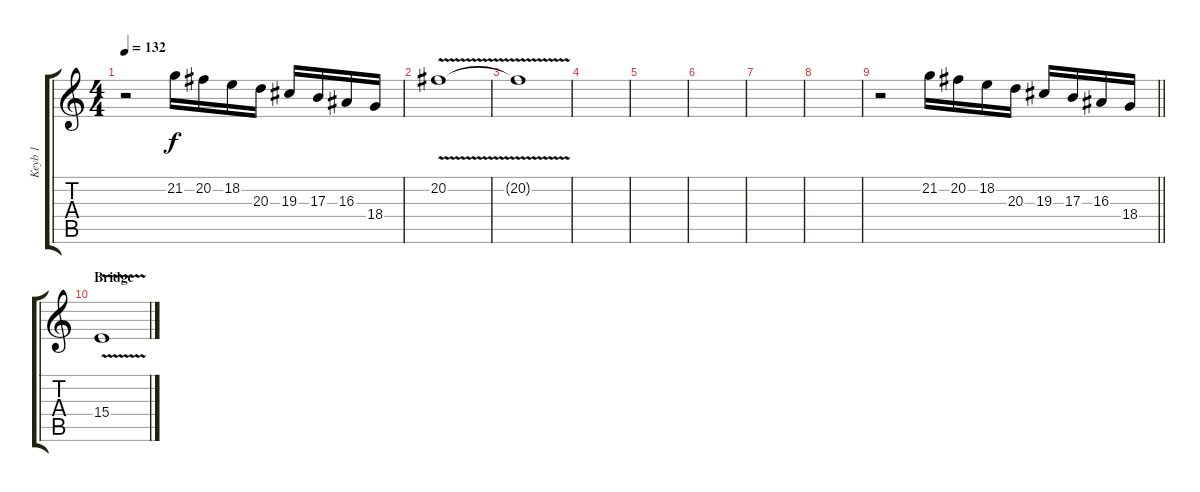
\track ("Keyb 1" "Keyb 1") {instrument harpsichord}
\staff {score tabs}
\tuning (Eb4 Bb3 Gb3 Db3 Ab2 Eb2) {hide}
\ts (4 4)
\tempo 132
\clef g2
\ks c
r.2{dy f} 21.2.16 20.2.16 18.2.16 20.3.16 19.3.16 17.3.16 16.3.16 18.4.16 |
20.2{v}.1 |
20.2{t}.1 |
|
|
|
|
|
\barLineRight lightlight
r.2 21.2.16 20.2.16 18.2.16 20.3.16 19.3.16 17.3.16 16.3.16 18.4.16 |
\section ("" "Bridge")
15.4{v}.1
